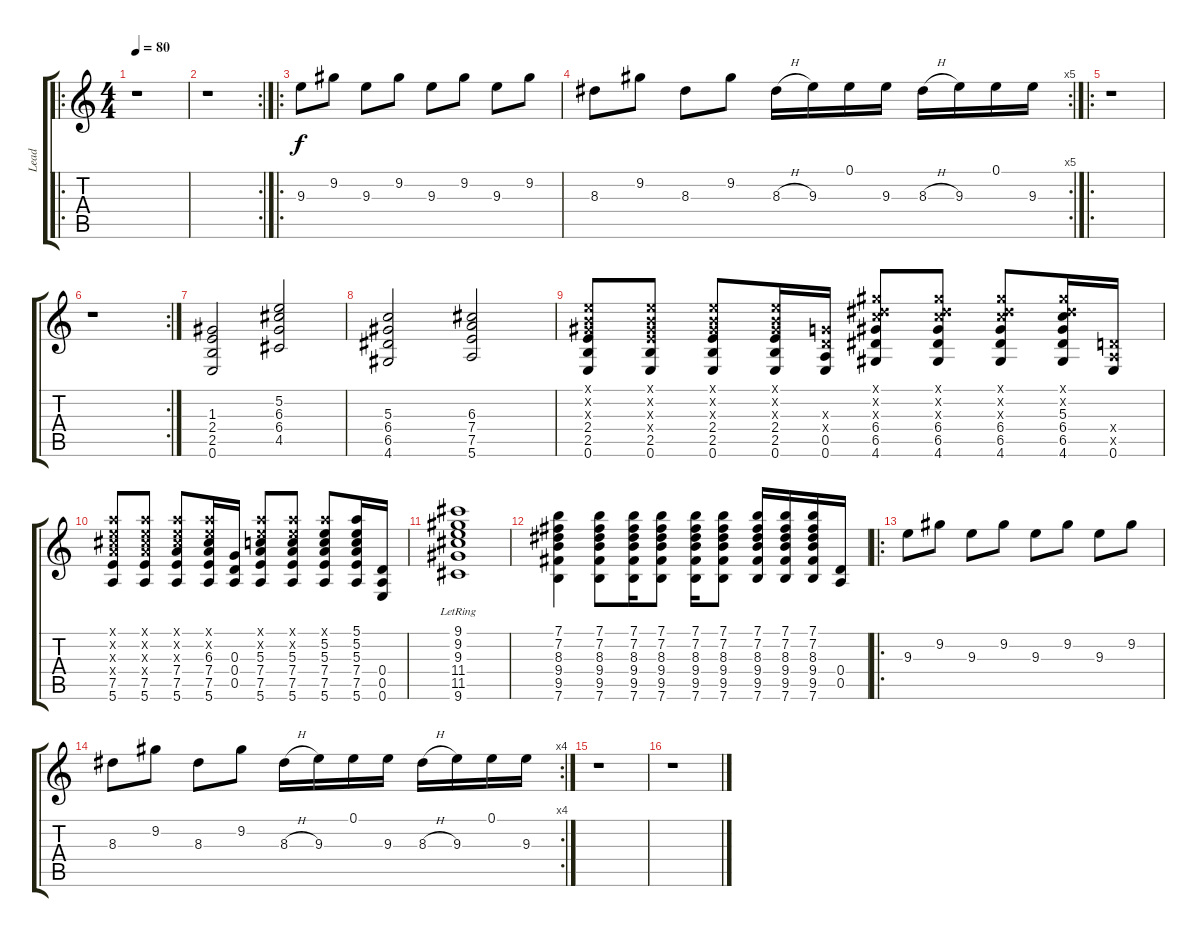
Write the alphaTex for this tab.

\track ("Lead" "Lead") {instrument distortionguitar}
\staff {score tabs}
\tuning (E4 B3 G3 D3 A2 E2) {hide}
\ro
\ts (4 4)
\tempo 80
\clef g2
\ks c
r.1{dy f instrument distortionguitar} |
\rc 2
r.1 |
\ro
9.3.8 9.2.8 9.3.8 9.2.8 9.3.8 9.2.8 9.3.8 9.2.8 |
\rc 5
8.3.8 9.2.8 8.3.8 9.2.8 8.3{h}.16 9.3.16 0.1.16 9.3.16 8.3{h}.16 9.3.16 0.1.16 9.3.16 |
\ro
r.1 |
\rc 2
r.1 |
(1.3 2.4 2.5 0.6).2 (5.2 6.3 6.4 4.5).2 |
(5.3 6.4 6.5 4.6).2 (6.3 7.4 7.5 5.6).2 |
(0.1{x} 0.2{x} 1.3{x} 2.4 2.5 0.6).8 (0.1{x} 0.2{x} 1.3{x} 2.4{x} 2.5 0.6).8 (0.1{x} 0.2{x} 1.3{x} 2.4 2.5 0.6).8 (0.1{x} 0.2{x} 1.3{x} 2.4 2.5 0.6).16 (0.3{x} 0.4{x} 0.5 0.6).16 (4.1{x} 4.2{x} 5.3{x} 6.4 6.5 4.6).8 (4.1{x} 4.2{x} 5.3{x} 6.4 6.5 4.6).8 (4.1{x} 4.2{x} 5.3{x} 6.4 6.5 4.6).8 (4.1{x} 4.2{x} 5.3 6.4 6.5 4.6).16 (0.4{x} 0.5{x} 0.6).16 |
(5.1{x} 5.2{x} 6.3{x} 7.4{x} 7.5 5.6).8 (5.1{x} 5.2{x} 6.3{x} 7.4{x} 7.5 5.6).8 (5.1{x} 5.2{x} 6.3{x} 7.4 7.5 5.6).8 (5.1{x} 5.2{x} 6.3 7.4 7.5 5.6).16 (0.3 0.4 0.5).16 (5.1{x} 5.2{x} 5.3 7.4 7.5 5.6).8 (5.1{x} 5.2{x} 5.3 7.4 7.5 5.6).8 (5.1{x} 5.2 5.3 7.4 7.5 5.6).8 (5.1 5.2 5.3 7.4 7.5 5.6).16 (0.4 0.5 0.6).16 |
(9.1{lr} 9.2{lr} 9.3{lr} 11.4{lr} 11.5{lr} 9.6{lr}).1 |
(7.1 7.2 8.3 9.4 9.5 7.6).4 (7.1 7.2 8.3 9.4 9.5 7.6).8 (7.1 7.2 8.3 9.4 9.5 7.6).16 (7.1 7.2 8.3 9.4 9.5 7.6).8 (7.1 7.2 8.3 9.4 9.5 7.6).16 (7.1 7.2 8.3 9.4 9.5 7.6).8 (7.1 7.2 8.3 9.4 9.5 7.6).16 (7.1 7.2 8.3 9.4 9.5 7.6).16 (7.1 7.2 8.3 9.4 9.5 7.6).16 (0.4 0.5).16 |
\ro
9.3.8 9.2.8 9.3.8 9.2.8 9.3.8 9.2.8 9.3.8 9.2.8 |
\rc 4
8.3.8 9.2.8 8.3.8 9.2.8 8.3{h}.16 9.3.16 0.1.16 9.3.16 8.3{h}.16 9.3.16 0.1.16 9.3.16 |
r.1 |
r.1
